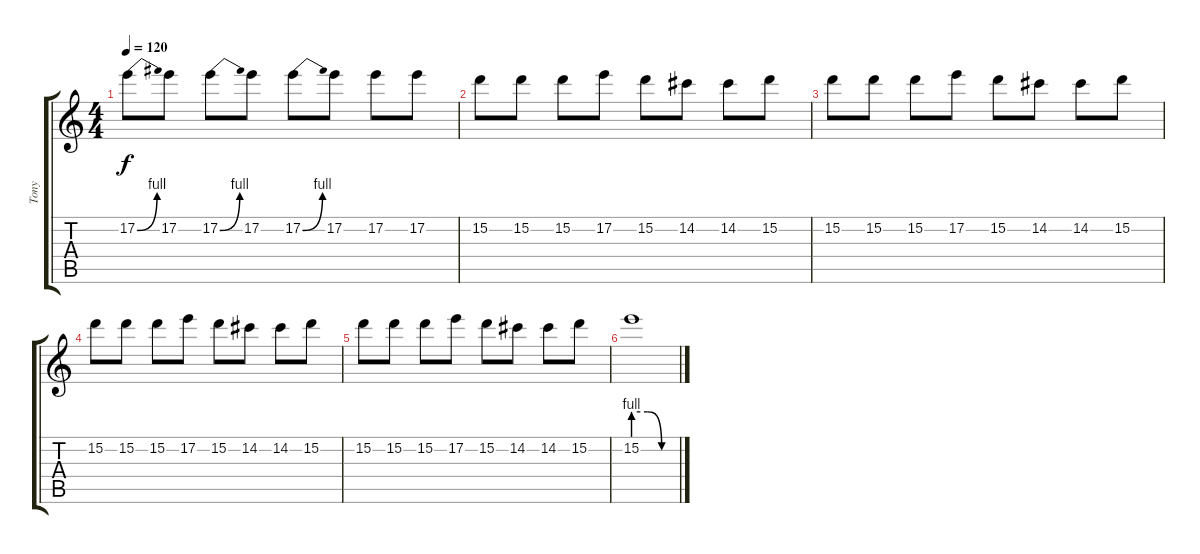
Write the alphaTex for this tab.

\track ("Tony" "Tony") {instrument distortionguitar}
\staff {score tabs}
\tuning (E4 B3 G3 D3 A2 E2) {hide}
\ts (4 4)
\tempo 120
\clef g2
\ks c
17.2{be (bend 0 0 60 4)}.8{dy f} 17.2.8 17.2{be (bend 0 0 60 4)}.8 17.2.8 17.2{be (bend 0 0 60 4)}.8 17.2.8 17.2.8 17.2.8 |
15.2.8 15.2.8 15.2.8 17.2.8 15.2.8 14.2.8 14.2.8 15.2.8 |
15.2.8 15.2.8 15.2.8 17.2.8 15.2.8 14.2.8 14.2.8 15.2.8 |
15.2.8 15.2.8 15.2.8 17.2.8 15.2.8 14.2.8 14.2.8 15.2.8 |
15.2.8 15.2.8 15.2.8 17.2.8 15.2.8 14.2.8 14.2.8 15.2.8 |
15.2{be (custom 0 4 20 4 40 0 60 0)}.1
